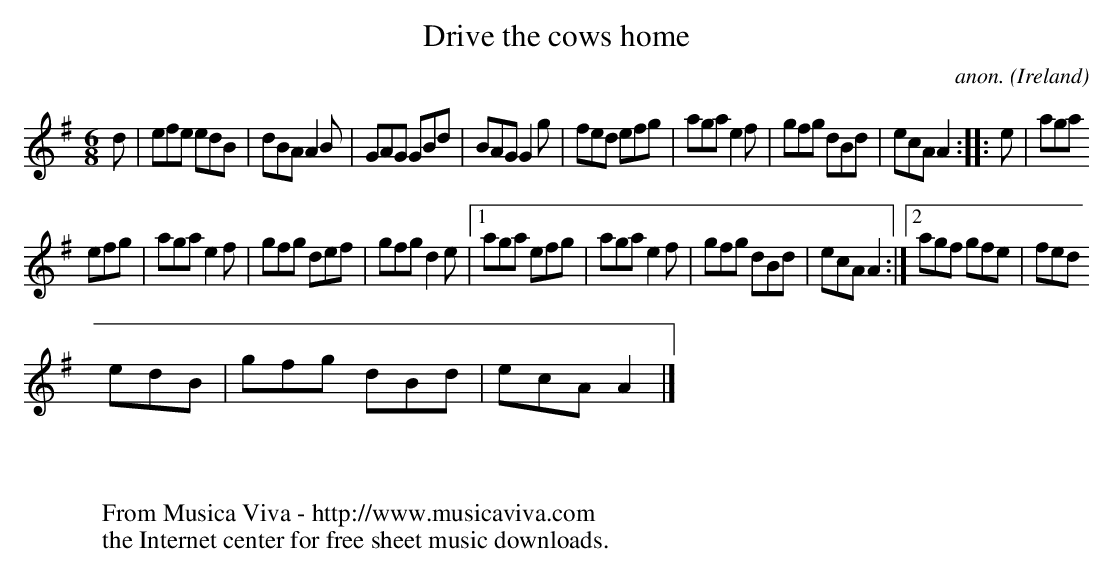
X:1
T: Drive the cows home
C: anon.
O: Ireland
7.abc
M: 6/8
L: 1/8
K: Ador
d|efe edB|dBA A2B|GAG GBd|BAG G2g|fed efg|aga e2f|gfg dBd|ecA A2 ::e| aga
 efg|aga e2f|gfg def|gfg d2e|[1 aga efg|aga e2f|gfg dBd|ecA A2:|[2 agf gfe|fed
 edB|gfg dBd|ecA A2|]
W:
W:
W: From Musica Viva - http://www.musicaviva.com
W: the Internet center for free sheet music downloads.
